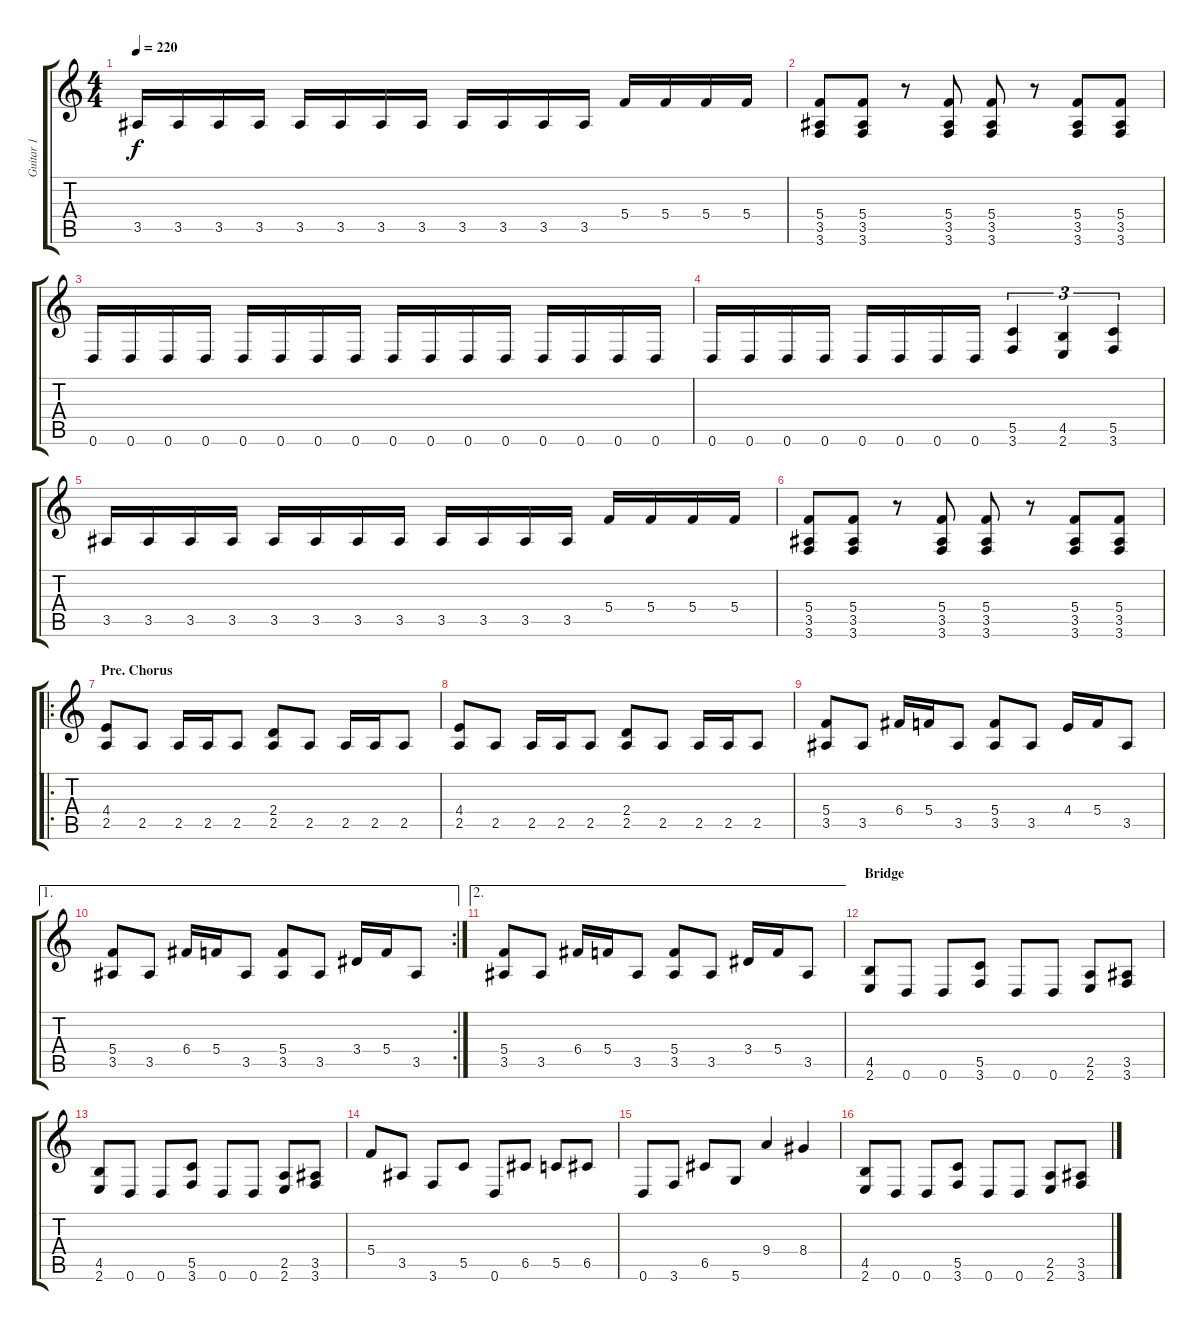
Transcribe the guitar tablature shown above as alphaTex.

\track ("Guitar 1" "Guitar 1") {instrument distortionguitar}
\staff {score tabs}
\tuning (D4 A3 F3 C3 G2 D2) {hide}
\ts (4 4)
\tempo 220
\clef g2
\ks c
3.5.16{dy f} 3.5.16 3.5.16 3.5.16 3.5.16 3.5.16 3.5.16 3.5.16 3.5.16 3.5.16 3.5.16 3.5.16 5.4.16 5.4.16 5.4.16 5.4.16 |
(5.4 3.5 3.6).8 (5.4 3.5 3.6).8 r.8 (5.4 3.5 3.6).8 (5.4 3.5 3.6).8 r.8 (5.4 3.5 3.6).8 (5.4 3.5 3.6).8 |
0.6.16 0.6.16 0.6.16 0.6.16 0.6.16 0.6.16 0.6.16 0.6.16 0.6.16 0.6.16 0.6.16 0.6.16 0.6.16 0.6.16 0.6.16 0.6.16 |
0.6.16 0.6.16 0.6.16 0.6.16 0.6.16 0.6.16 0.6.16 0.6.16 (5.5 3.6).4{tu (3 2)} (4.5 2.6).4{tu (3 2)} (5.5 3.6).4{tu (3 2)} |
3.5.16 3.5.16 3.5.16 3.5.16 3.5.16 3.5.16 3.5.16 3.5.16 3.5.16 3.5.16 3.5.16 3.5.16 5.4.16 5.4.16 5.4.16 5.4.16 |
(5.4 3.5 3.6).8 (5.4 3.5 3.6).8 r.8 (5.4 3.5 3.6).8 (5.4 3.5 3.6).8 r.8 (5.4 3.5 3.6).8 (5.4 3.5 3.6).8 |
\ro
\section ("" "Pre. Chorus")
(4.4 2.5).8 2.5.8 2.5.16 2.5.16 2.5.8 (2.4 2.5).8 2.5.8 2.5.16 2.5.16 2.5.8 |
(4.4 2.5).8 2.5.8 2.5.16 2.5.16 2.5.8 (2.4 2.5).8 2.5.8 2.5.16 2.5.16 2.5.8 |
(5.4 3.5).8 3.5.8 6.4.16 5.4.16 3.5.8 (5.4 3.5).8 3.5.8 4.4.16 5.4.16 3.5.8 |
\ae 1
\rc 2
(5.4 3.5).8 3.5.8 6.4.16 5.4.16 3.5.8 (5.4 3.5).8 3.5.8 3.4.16 5.4.16 3.5.8 |
\ae 2
(5.4 3.5).8 3.5.8 6.4.16 5.4.16 3.5.8 (5.4 3.5).8 3.5.8 3.4.16 5.4.16 3.5.8 |
\section ("" "Bridge")
(4.5 2.6).8 0.6.8 0.6.8 (5.5 3.6).8 0.6.8 0.6.8 (2.5 2.6).8 (3.5 3.6).8 |
(4.5 2.6).8 0.6.8 0.6.8 (5.5 3.6).8 0.6.8 0.6.8 (2.5 2.6).8 (3.5 3.6).8 |
5.4.8 3.5.8 3.6.8 5.5.8 0.6.8 6.5.8 5.5.8 6.5.8 |
0.6.8 3.6.8 6.5.8 5.6.8 9.4.4 8.4.4 |
(4.5 2.6).8 0.6.8 0.6.8 (5.5 3.6).8 0.6.8 0.6.8 (2.5 2.6).8 (3.5 3.6).8
